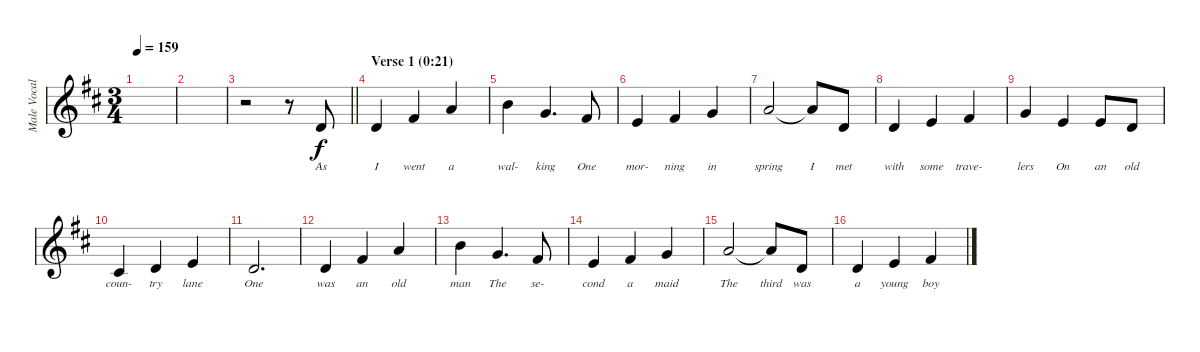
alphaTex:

\track ("Male Vocal" "Male Vocal") {instrument acousticguitarsteel}
\staff {score}
\tuning (E4 B3 G3 D3 A2 E2) {hide}
\ts (3 4)
\tempo 159
\clef g2
\ks d
|
|
\barLineRight lightlight
r.2 r.8 0.4.8{lyrics (0 "As") lyrics (1 "") lyrics (2 "") lyrics (3 "") lyrics (4 "")} |
\section ("" "Verse 1 (0:21)")
0.4.4{lyrics (0 "I") lyrics (1 "") lyrics (2 "") lyrics (3 "") lyrics (4 "")} 4.4.4{lyrics (0 "went") lyrics (1 "") lyrics (2 "") lyrics (3 "") lyrics (4 "")} 2.3.4{lyrics (0 "a") lyrics (1 "") lyrics (2 "") lyrics (3 "") lyrics (4 "")} |
0.2.4{lyrics (0 "wal-") lyrics (1 "") lyrics (2 "") lyrics (3 "") lyrics (4 "")} 0.3.4{d lyrics (0 "king") lyrics (1 "") lyrics (2 "") lyrics (3 "") lyrics (4 "")} 4.4.8{lyrics (0 "One") lyrics (1 "") lyrics (2 "") lyrics (3 "") lyrics (4 "")} |
2.4.4{lyrics (0 "mor-") lyrics (1 "") lyrics (2 "") lyrics (3 "") lyrics (4 "")} 4.4.4{lyrics (0 "ning") lyrics (1 "") lyrics (2 "") lyrics (3 "") lyrics (4 "")} 0.3.4{lyrics (0 "in") lyrics (1 "") lyrics (2 "") lyrics (3 "") lyrics (4 "")} |
2.3.2{lyrics (0 "spring") lyrics (1 "") lyrics (2 "") lyrics (3 "") lyrics (4 "")} 2.3{t}.8{lyrics (0 "I") lyrics (1 "") lyrics (2 "") lyrics (3 "") lyrics (4 "")} 0.4.8{lyrics (0 "met") lyrics (1 "") lyrics (2 "") lyrics (3 "") lyrics (4 "")} |
0.4.4{lyrics (0 "with") lyrics (1 "") lyrics (2 "") lyrics (3 "") lyrics (4 "")} 2.4.4{lyrics (0 "some") lyrics (1 "") lyrics (2 "") lyrics (3 "") lyrics (4 "")} 4.4.4{lyrics (0 "trave-") lyrics (1 "") lyrics (2 "") lyrics (3 "") lyrics (4 "")} |
0.3.4{lyrics (0 "lers") lyrics (1 "") lyrics (2 "") lyrics (3 "") lyrics (4 "")} 2.4.4{lyrics (0 "On") lyrics (1 "") lyrics (2 "") lyrics (3 "") lyrics (4 "")} 7.5.8{lyrics (0 "an") lyrics (1 "") lyrics (2 "") lyrics (3 "") lyrics (4 "")} 0.4.8{lyrics (0 "old") lyrics (1 "") lyrics (2 "") lyrics (3 "") lyrics (4 "")} |
4.5.4{lyrics (0 "coun-") lyrics (1 "") lyrics (2 "") lyrics (3 "") lyrics (4 "")} 0.4.4{lyrics (0 "try") lyrics (1 "") lyrics (2 "") lyrics (3 "") lyrics (4 "")} 2.4.4{lyrics (0 "lane") lyrics (1 "") lyrics (2 "") lyrics (3 "") lyrics (4 "")} |
0.4.2{d lyrics (0 "One") lyrics (1 "") lyrics (2 "") lyrics (3 "") lyrics (4 "")} |
0.4.4{lyrics (0 "was") lyrics (1 "") lyrics (2 "") lyrics (3 "") lyrics (4 "")} 4.4.4{lyrics (0 "an") lyrics (1 "") lyrics (2 "") lyrics (3 "") lyrics (4 "")} 2.3.4{lyrics (0 "old") lyrics (1 "") lyrics (2 "") lyrics (3 "") lyrics (4 "")} |
0.2.4{lyrics (0 "man") lyrics (1 "") lyrics (2 "") lyrics (3 "") lyrics (4 "")} 0.3.4{d lyrics (0 "The") lyrics (1 "") lyrics (2 "") lyrics (3 "") lyrics (4 "")} 4.4.8{lyrics (0 "se-") lyrics (1 "") lyrics (2 "") lyrics (3 "") lyrics (4 "")} |
2.4.4{lyrics (0 "cond") lyrics (1 "") lyrics (2 "") lyrics (3 "") lyrics (4 "")} 4.4.4{lyrics (0 "a") lyrics (1 "") lyrics (2 "") lyrics (3 "") lyrics (4 "")} 0.3.4{lyrics (0 "maid") lyrics (1 "") lyrics (2 "") lyrics (3 "") lyrics (4 "")} |
2.3.2{lyrics (0 "The") lyrics (1 "") lyrics (2 "") lyrics (3 "") lyrics (4 "")} 2.3{t}.8{lyrics (0 "third") lyrics (1 "") lyrics (2 "") lyrics (3 "") lyrics (4 "")} 0.4.8{lyrics (0 "was") lyrics (1 "") lyrics (2 "") lyrics (3 "") lyrics (4 "")} |
0.4.4{lyrics (0 "a") lyrics (1 "") lyrics (2 "") lyrics (3 "") lyrics (4 "")} 2.4.4{lyrics (0 "young") lyrics (1 "") lyrics (2 "") lyrics (3 "") lyrics (4 "")} 4.4.4{lyrics (0 "boy") lyrics (1 "") lyrics (2 "") lyrics (3 "") lyrics (4 "")}
